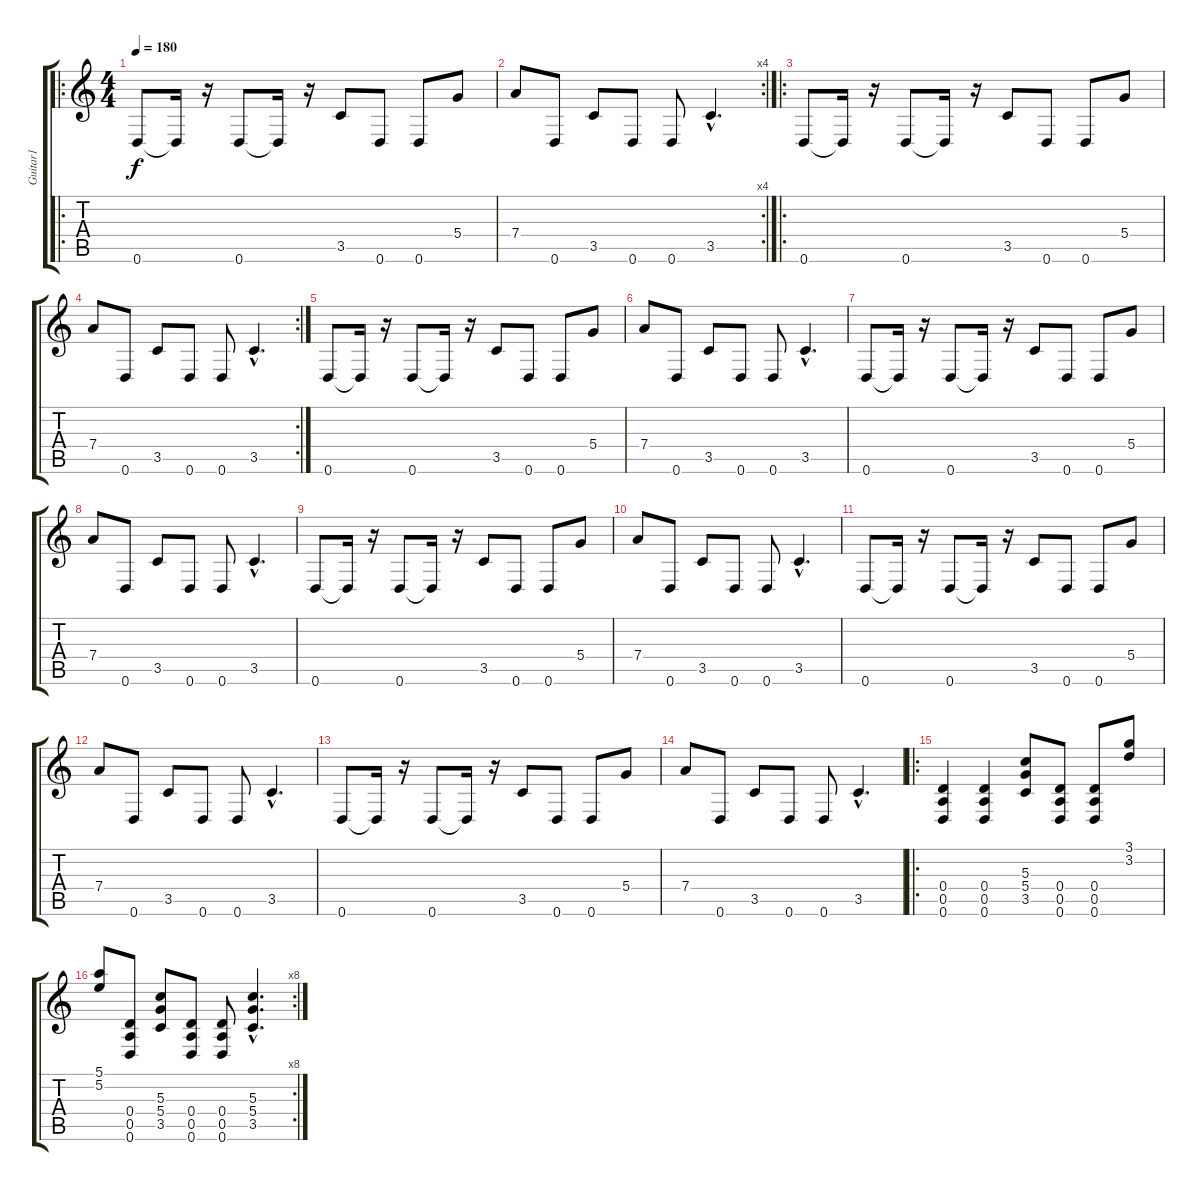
\track ("Guitar1" "Guitar1") {instrument overdrivenguitar}
\staff {score tabs}
\tuning (E4 B3 G3 D3 A2 D2) {hide}
\ro
\ts (4 4)
\tempo 180
\clef g2
\ks c
0.6.8{dy f instrument electricguitarmuted} 0.6{t}.16 r.16 0.6.8 0.6{t}.16 r.16 3.5.8 0.6.8 0.6.8 5.4.8 |
\rc 4
7.4.8 0.6.8 3.5.8 0.6.8 0.6.8 3.5{hac}.4{d} |
\ro
0.6.8 0.6{t}.16 r.16 0.6.8 0.6{t}.16 r.16 3.5.8 0.6.8 0.6.8 5.4.8 |
\rc 2
7.4.8 0.6.8 3.5.8 0.6.8 0.6.8 3.5{hac}.4{d} |
0.6.8 0.6{t}.16 r.16 0.6.8 0.6{t}.16 r.16 3.5.8 0.6.8 0.6.8 5.4.8 |
7.4.8 0.6.8 3.5.8 0.6.8 0.6.8 3.5{hac}.4{d} |
0.6.8{instrument electricguitarmuted} 0.6{t}.16 r.16 0.6.8 0.6{t}.16 r.16 3.5.8 0.6.8 0.6.8 5.4.8 |
7.4.8 0.6.8 3.5.8 0.6.8 0.6.8 3.5{hac}.4{d} |
0.6.8{instrument electricguitarmuted} 0.6{t}.16 r.16 0.6.8 0.6{t}.16 r.16 3.5.8 0.6.8 0.6.8 5.4.8 |
7.4.8 0.6.8 3.5.8 0.6.8 0.6.8 3.5{hac}.4{d} |
0.6.8 0.6{t}.16 r.16 0.6.8 0.6{t}.16 r.16 3.5.8 0.6.8 0.6.8 5.4.8 |
7.4.8 0.6.8 3.5.8 0.6.8 0.6.8 3.5{hac}.4{d} |
0.6.8 0.6{t}.16 r.16 0.6.8 0.6{t}.16 r.16 3.5.8 0.6.8 0.6.8 5.4.8 |
7.4.8 0.6.8 3.5.8 0.6.8 0.6.8 3.5{hac}.4{d} |
\ro
(0.4 0.5 0.6).4{instrument overdrivenguitar} (0.4 0.5 0.6).4 (5.3 5.4 3.5).8 (0.4 0.5 0.6).8 (0.4 0.5 0.6).8 (3.1 3.2).8 |
\rc 8
(5.1 5.2).8 (0.4 0.5 0.6).8 (5.3 5.4 3.5).8 (0.4 0.5 0.6).8 (0.4 0.5 0.6).8 (5.3{hac} 5.4{hac} 3.5{hac}).4{d}
